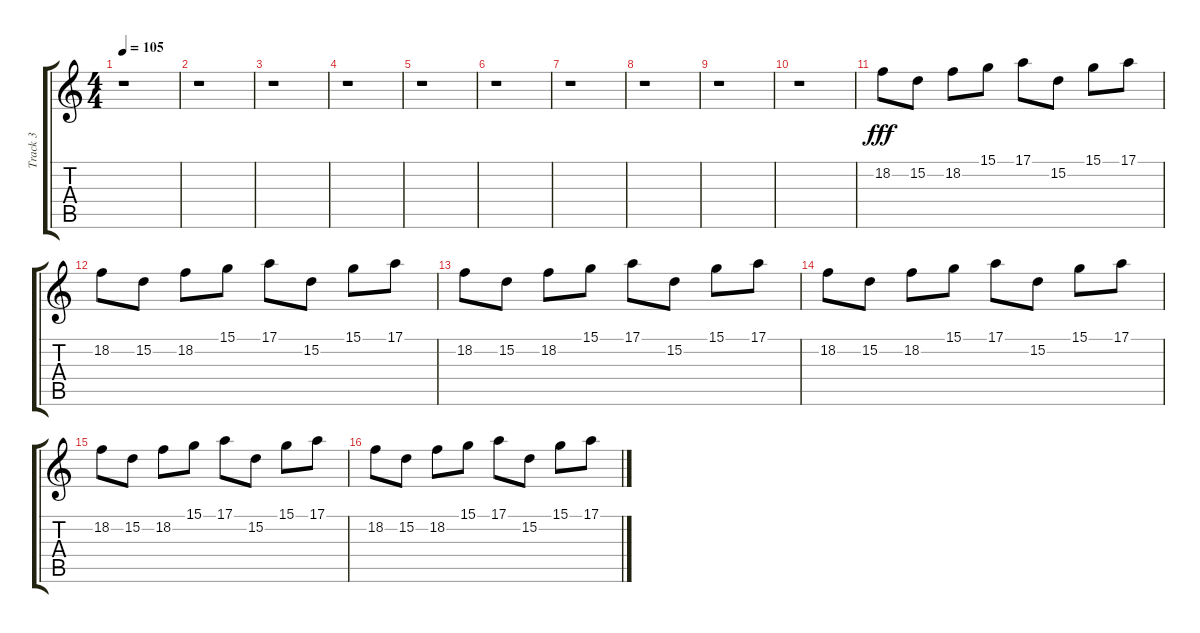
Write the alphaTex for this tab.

\track ("Track 3" "Track 3") {instrument panflute}
\staff {score tabs}
\tuning (E4 B3 G3 D3 A2 E2) {hide}
\ts (4 4)
\tempo 105
\clef g2
\ks c
r.1{dy fff} |
r.1 |
r.1 |
r.1 |
r.1 |
r.1 |
r.1 |
r.1 |
r.1 |
r.1 |
18.2.8 15.2.8 18.2.8 15.1.8 17.1.8 15.2.8 15.1.8 17.1.8 |
18.2.8 15.2.8 18.2.8 15.1.8 17.1.8 15.2.8 15.1.8 17.1.8 |
18.2.8 15.2.8 18.2.8 15.1.8 17.1.8 15.2.8 15.1.8 17.1.8 |
18.2.8 15.2.8 18.2.8 15.1.8 17.1.8 15.2.8 15.1.8 17.1.8 |
18.2.8 15.2.8 18.2.8 15.1.8 17.1.8 15.2.8 15.1.8 17.1.8 |
18.2.8 15.2.8 18.2.8 15.1.8 17.1.8 15.2.8 15.1.8 17.1.8
